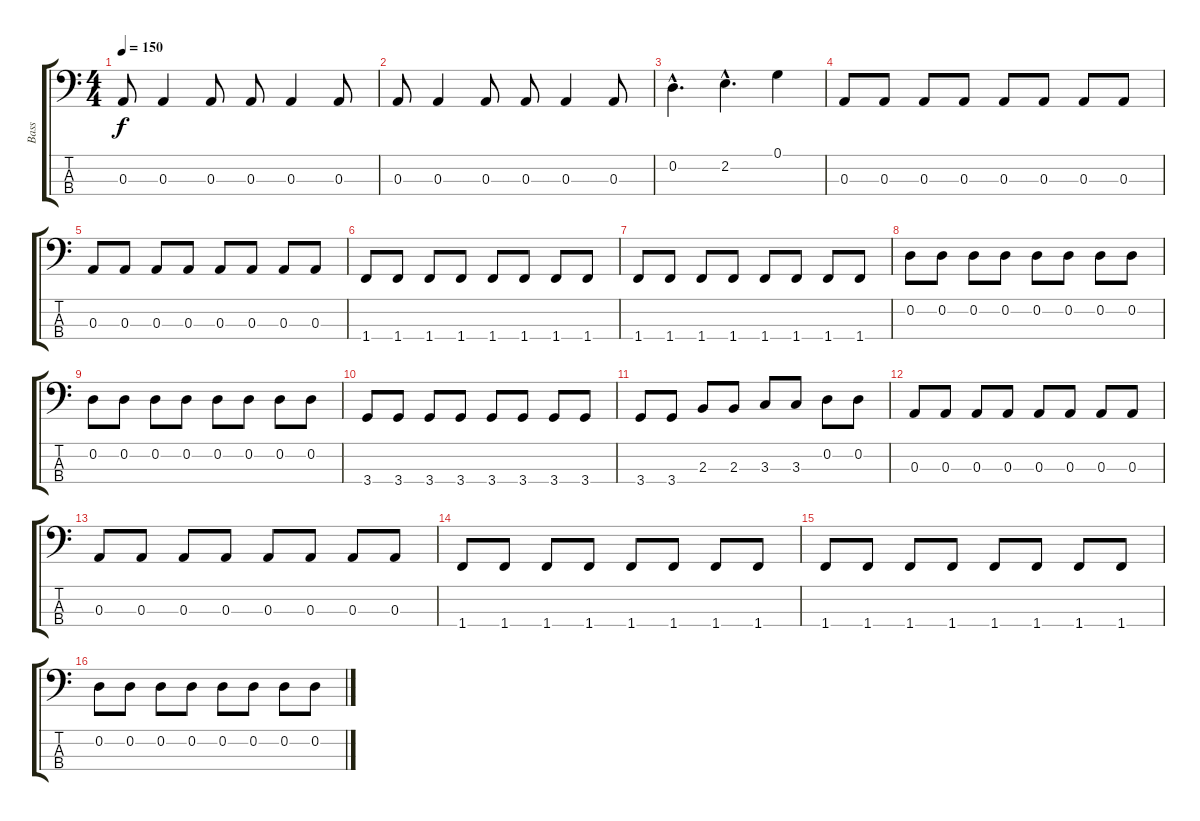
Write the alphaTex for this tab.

\track ("Bass" "Bass") {instrument electricbassfinger}
\staff {score tabs}
\tuning (G2 D2 A1 E1) {hide}
\ts (4 4)
\tempo 150
\clef f4
\ks c
0.3.8{dy f} 0.3.4 0.3.8 0.3.8 0.3.4 0.3.8 |
0.3.8 0.3.4 0.3.8 0.3.8 0.3.4 0.3.8 |
0.2{hac}.4{d} 2.2{hac}.4{d} 0.1.4 |
0.3.8 0.3.8 0.3.8 0.3.8 0.3.8 0.3.8 0.3.8 0.3.8 |
0.3.8 0.3.8 0.3.8 0.3.8 0.3.8 0.3.8 0.3.8 0.3.8 |
1.4.8 1.4.8 1.4.8 1.4.8 1.4.8 1.4.8 1.4.8 1.4.8 |
1.4.8 1.4.8 1.4.8 1.4.8 1.4.8 1.4.8 1.4.8 1.4.8 |
0.2.8 0.2.8 0.2.8 0.2.8 0.2.8 0.2.8 0.2.8 0.2.8 |
0.2.8 0.2.8 0.2.8 0.2.8 0.2.8 0.2.8 0.2.8 0.2.8 |
3.4.8 3.4.8 3.4.8 3.4.8 3.4.8 3.4.8 3.4.8 3.4.8 |
3.4.8 3.4.8 2.3.8 2.3.8 3.3.8 3.3.8 0.2.8 0.2.8 |
0.3.8 0.3.8 0.3.8 0.3.8 0.3.8 0.3.8 0.3.8 0.3.8 |
0.3.8 0.3.8 0.3.8 0.3.8 0.3.8 0.3.8 0.3.8 0.3.8 |
1.4.8 1.4.8 1.4.8 1.4.8 1.4.8 1.4.8 1.4.8 1.4.8 |
1.4.8 1.4.8 1.4.8 1.4.8 1.4.8 1.4.8 1.4.8 1.4.8 |
0.2.8 0.2.8 0.2.8 0.2.8 0.2.8 0.2.8 0.2.8 0.2.8
